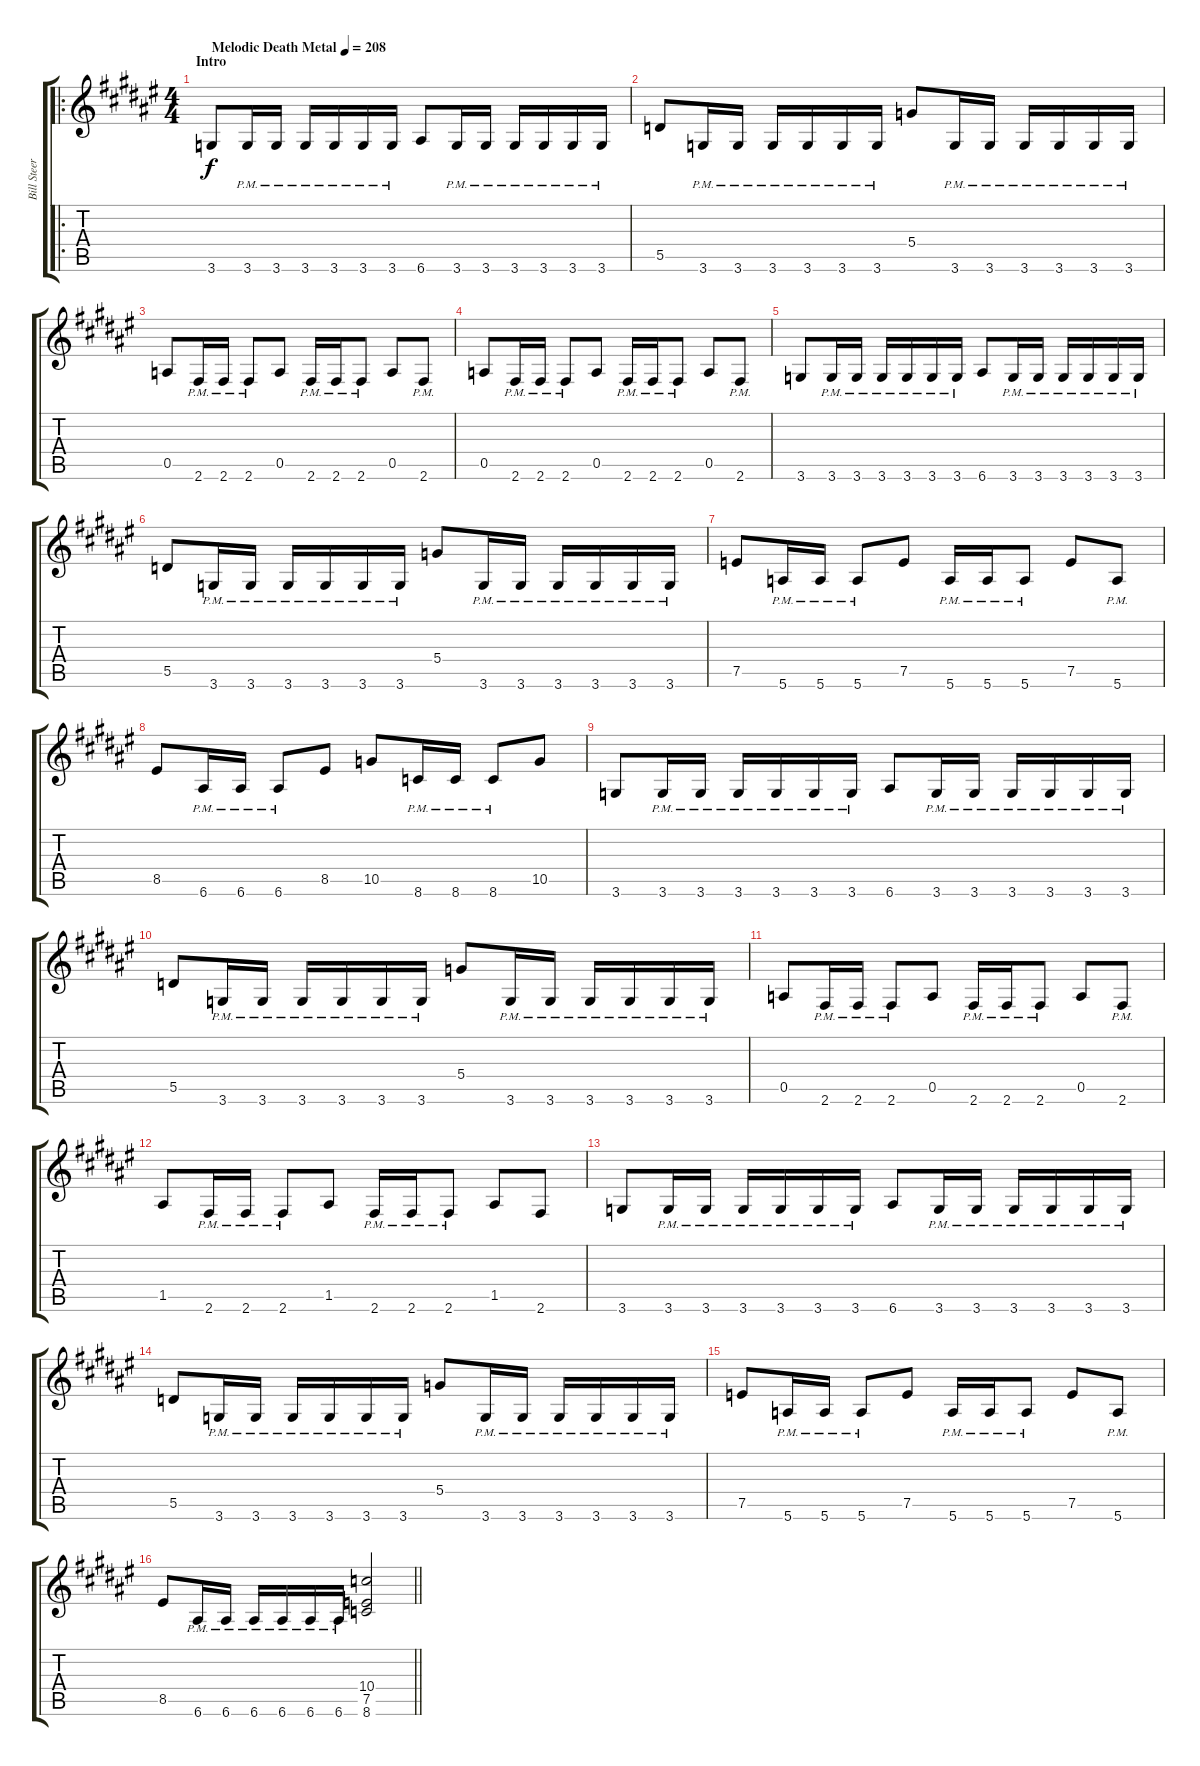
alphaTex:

\track ("Bill Steer" "Bill Steer") {instrument distortionguitar}
\staff {score tabs}
\tuning (E4 B3 G3 D3 A2 E2) {hide}
\ro
\ts (4 4)
\section ("" "Intro")
\tempo (208 "Melodic Death Metal")
\clef g2
\ks f#
3.6.8{dy f instrument distortionguitar} 3.6{pm}.16 3.6{pm}.16 3.6{pm}.16 3.6{pm}.16 3.6{pm}.16 3.6{pm}.16 6.6.8 3.6{pm}.16 3.6{pm}.16 3.6{pm}.16 3.6{pm}.16 3.6{pm}.16 3.6{pm}.16 |
5.5.8 3.6{pm}.16 3.6{pm}.16 3.6{pm}.16 3.6{pm}.16 3.6{pm}.16 3.6{pm}.16 5.4.8 3.6{pm}.16 3.6{pm}.16 3.6{pm}.16 3.6{pm}.16 3.6{pm}.16 3.6{pm}.16 |
0.5.8 2.6{pm}.16 2.6{pm}.16 2.6{pm}.8 0.5.8 2.6{pm}.16 2.6{pm}.16 2.6{pm}.8 0.5.8 2.6{pm}.8 |
0.5.8 2.6{pm}.16 2.6{pm}.16 2.6{pm}.8 0.5.8 2.6{pm}.16 2.6{pm}.16 2.6{pm}.8 0.5.8 2.6{pm}.8 |
3.6.8 3.6{pm}.16 3.6{pm}.16 3.6{pm}.16 3.6{pm}.16 3.6{pm}.16 3.6{pm}.16 6.6.8 3.6{pm}.16 3.6{pm}.16 3.6{pm}.16 3.6{pm}.16 3.6{pm}.16 3.6{pm}.16 |
5.5.8 3.6{pm}.16 3.6{pm}.16 3.6{pm}.16 3.6{pm}.16 3.6{pm}.16 3.6{pm}.16 5.4.8 3.6{pm}.16 3.6{pm}.16 3.6{pm}.16 3.6{pm}.16 3.6{pm}.16 3.6{pm}.16 |
7.5.8 5.6{pm}.16 5.6{pm}.16 5.6{pm}.8 7.5.8 5.6{pm}.16 5.6{pm}.16 5.6{pm}.8 7.5.8 5.6{pm}.8 |
8.5.8 6.6{pm}.16 6.6{pm}.16 6.6{pm}.8 8.5.8 10.5.8 8.6{pm}.16 8.6{pm}.16 8.6{pm}.8 10.5.8 |
3.6.8 3.6{pm}.16 3.6{pm}.16 3.6{pm}.16 3.6{pm}.16 3.6{pm}.16 3.6{pm}.16 6.6.8 3.6{pm}.16 3.6{pm}.16 3.6{pm}.16 3.6{pm}.16 3.6{pm}.16 3.6{pm}.16 |
5.5.8 3.6{pm}.16 3.6{pm}.16 3.6{pm}.16 3.6{pm}.16 3.6{pm}.16 3.6{pm}.16 5.4.8 3.6{pm}.16 3.6{pm}.16 3.6{pm}.16 3.6{pm}.16 3.6{pm}.16 3.6{pm}.16 |
0.5.8 2.6{pm}.16 2.6{pm}.16 2.6{pm}.8 0.5.8 2.6{pm}.16 2.6{pm}.16 2.6{pm}.8 0.5.8 2.6{pm}.8 |
1.5.8 2.6{pm}.16 2.6{pm}.16 2.6{pm}.8 1.5.8 2.6{pm}.16 2.6{pm}.16 2.6{pm}.8 1.5.8 2.6.8 |
3.6.8 3.6{pm}.16 3.6{pm}.16 3.6{pm}.16 3.6{pm}.16 3.6{pm}.16 3.6{pm}.16 6.6.8 3.6{pm}.16 3.6{pm}.16 3.6{pm}.16 3.6{pm}.16 3.6{pm}.16 3.6{pm}.16 |
5.5.8 3.6{pm}.16 3.6{pm}.16 3.6{pm}.16 3.6{pm}.16 3.6{pm}.16 3.6{pm}.16 5.4.8 3.6{pm}.16 3.6{pm}.16 3.6{pm}.16 3.6{pm}.16 3.6{pm}.16 3.6{pm}.16 |
7.5.8 5.6{pm}.16 5.6{pm}.16 5.6{pm}.8 7.5.8 5.6{pm}.16 5.6{pm}.16 5.6{pm}.8 7.5.8 5.6{pm}.8 |
\barLineRight lightlight
8.5.8 6.6{pm}.16 6.6{pm}.16 6.6{pm}.16 6.6{pm}.16 6.6{pm}.16 6.6{pm}.16 (10.4 7.5 8.6).2
